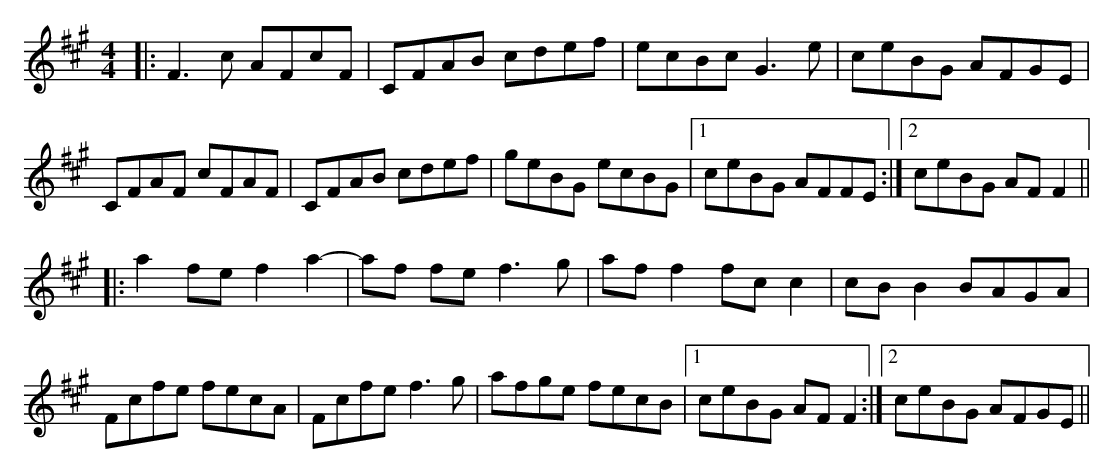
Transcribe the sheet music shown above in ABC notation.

X:1
M:4/4
K:A
|:F3 c AFcF|CFAB cdef|ecBc G3 e|ceBG AFGE|
CFAF cFAF|CFAB cdef|geBG ecBG|1 ceBG AFFE:|2 ceBG AF F2||
|:a2 fe f2 a2-|af fe f3g|af f2 fc c2|cB B2 BAGA|
Fcfe fecA|Fcfe f3g|afge fecB|1 ceBG AF F2:|2 ceBG AFGE||
